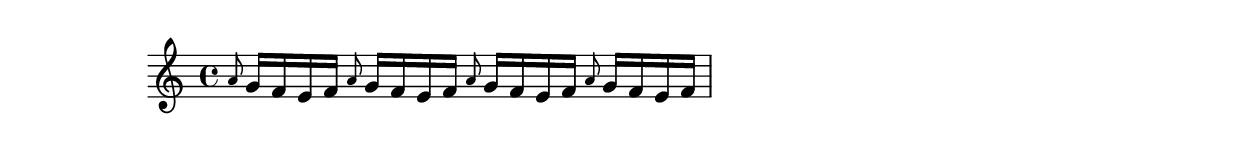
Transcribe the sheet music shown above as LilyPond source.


\version "2.6.0"
\header
{
    texidoc = "The autobeamer is not confused by grace notes."
}

\score{
  \context Voice \relative c''{

    \grace a8 g16 f e f \grace a8 g16 f e f \grace a8 g16 f e f 
        \grace a8 g16 f e f |
  }
  \layout { raggedright = ##t }
}

